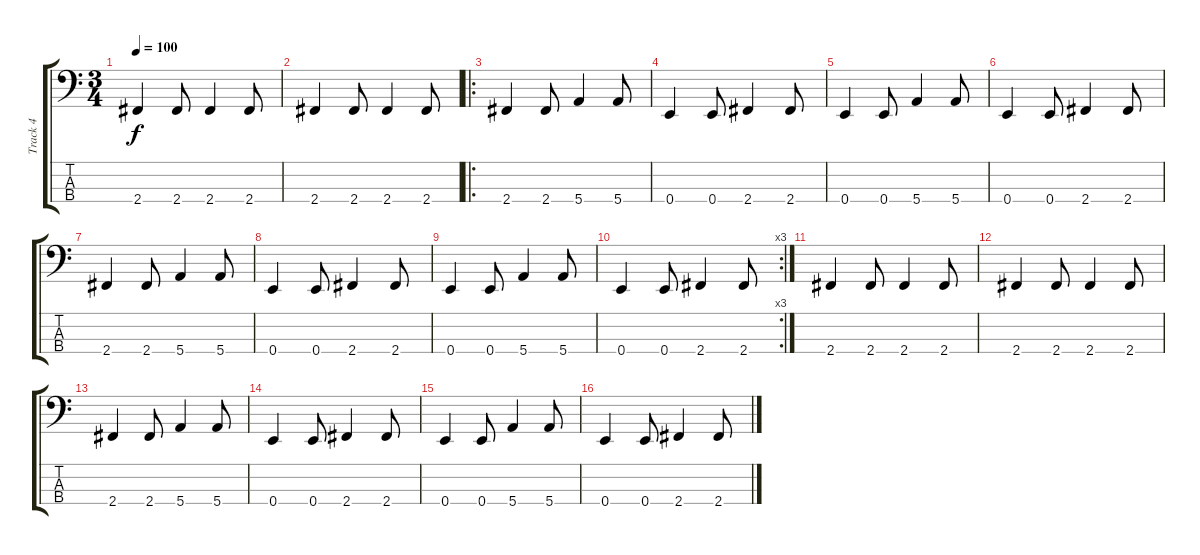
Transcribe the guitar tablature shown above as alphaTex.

\track ("Track 4" "Track 4") {instrument electricbasspick}
\staff {score tabs}
\tuning (G2 D2 A1 E1) {hide}
\ts (3 4)
\tempo 100
\clef f4
\ks c
2.4.4{dy f} 2.4.8 2.4.4 2.4.8 |
2.4.4 2.4.8 2.4.4 2.4.8 |
\ro
2.4.4 2.4.8 5.4.4 5.4.8 |
0.4.4 0.4.8 2.4.4 2.4.8 |
0.4.4 0.4.8 5.4.4 5.4.8 |
0.4.4 0.4.8 2.4.4 2.4.8 |
2.4.4 2.4.8 5.4.4 5.4.8 |
0.4.4 0.4.8 2.4.4 2.4.8 |
0.4.4 0.4.8 5.4.4 5.4.8 |
\rc 3
0.4.4 0.4.8 2.4.4 2.4.8 |
2.4.4 2.4.8 2.4.4 2.4.8 |
2.4.4 2.4.8 2.4.4 2.4.8 |
2.4.4 2.4.8 5.4.4 5.4.8 |
0.4.4 0.4.8 2.4.4 2.4.8 |
0.4.4 0.4.8 5.4.4 5.4.8 |
0.4.4 0.4.8 2.4.4 2.4.8
